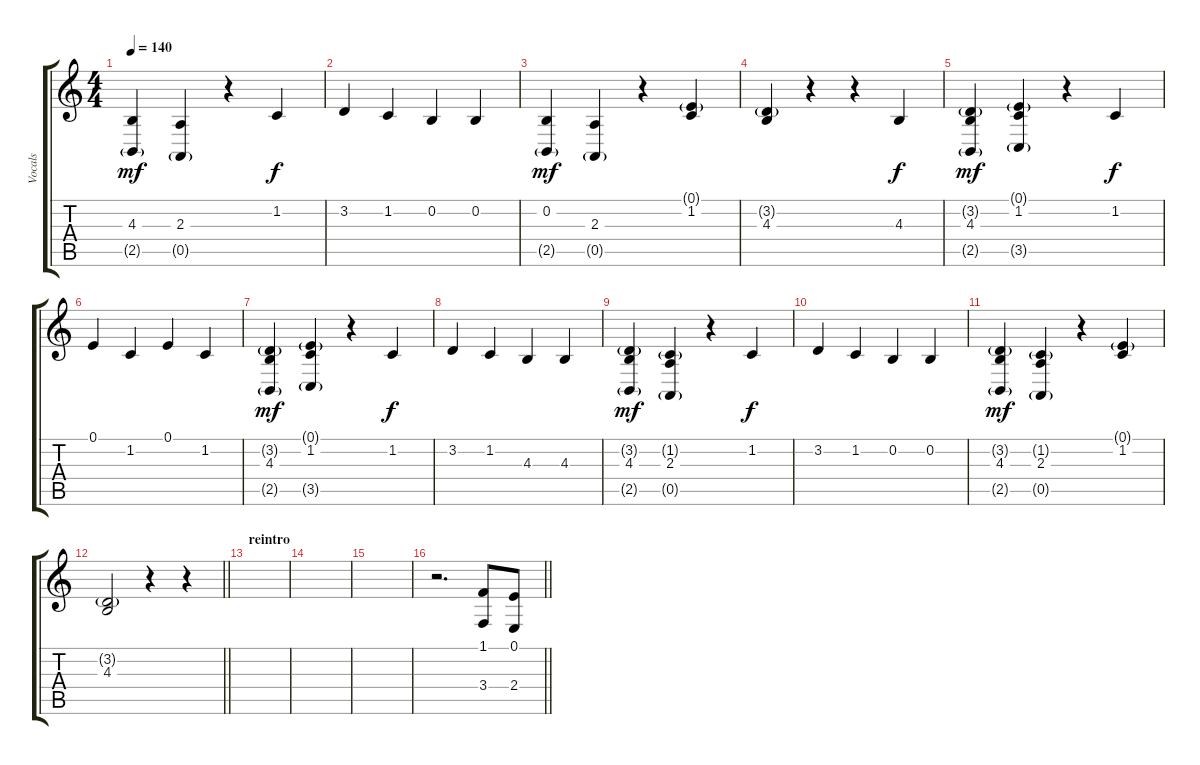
\track ("Vocals" "Vocals") {instrument oboe}
\staff {score tabs}
\tuning (E4 B3 G3 D3 A2 E2) {hide}
\ts (4 4)
\tempo 140
\clef g2
\ks c
(4.3 2.5{g}).4{dy mf} (2.3 0.5{g}).4 r.4 1.2.4{dy f} |
3.2.4 1.2.4 0.2.4 0.2.4 |
(0.2 2.5{g}).4{dy mf} (2.3 0.5{g}).4 r.4 (0.1{g} 1.2).4 |
(3.2{g} 4.3).4 r.4 r.4 4.3.4{dy f} |
(3.2{g} 4.3 2.5{g}).4{dy mf} (0.1{g} 1.2 3.5{g}).4 r.4 1.2.4{dy f} |
0.1.4 1.2.4 0.1.4 1.2.4 |
(3.2{g} 4.3 2.5{g}).4{dy mf} (0.1{g} 1.2 3.5{g}).4 r.4 1.2.4{dy f} |
3.2.4 1.2.4 4.3.4 4.3.4 |
(3.2{g} 4.3 2.5{g}).4{dy mf} (1.2{g} 2.3 0.5{g}).4 r.4 1.2.4{dy f} |
3.2.4 1.2.4 0.2.4 0.2.4 |
(3.2{g} 4.3 2.5{g}).4{dy mf} (1.2{g} 2.3 0.5{g}).4 r.4 (0.1{g} 1.2).4 |
\barLineRight lightlight
(3.2{g} 4.3).2 r.4 r.4 |
\section ("" "reintro")
|
|
|
\barLineRight lightlight
r.2{d} (1.1 3.4).8 (0.1 2.4).8
